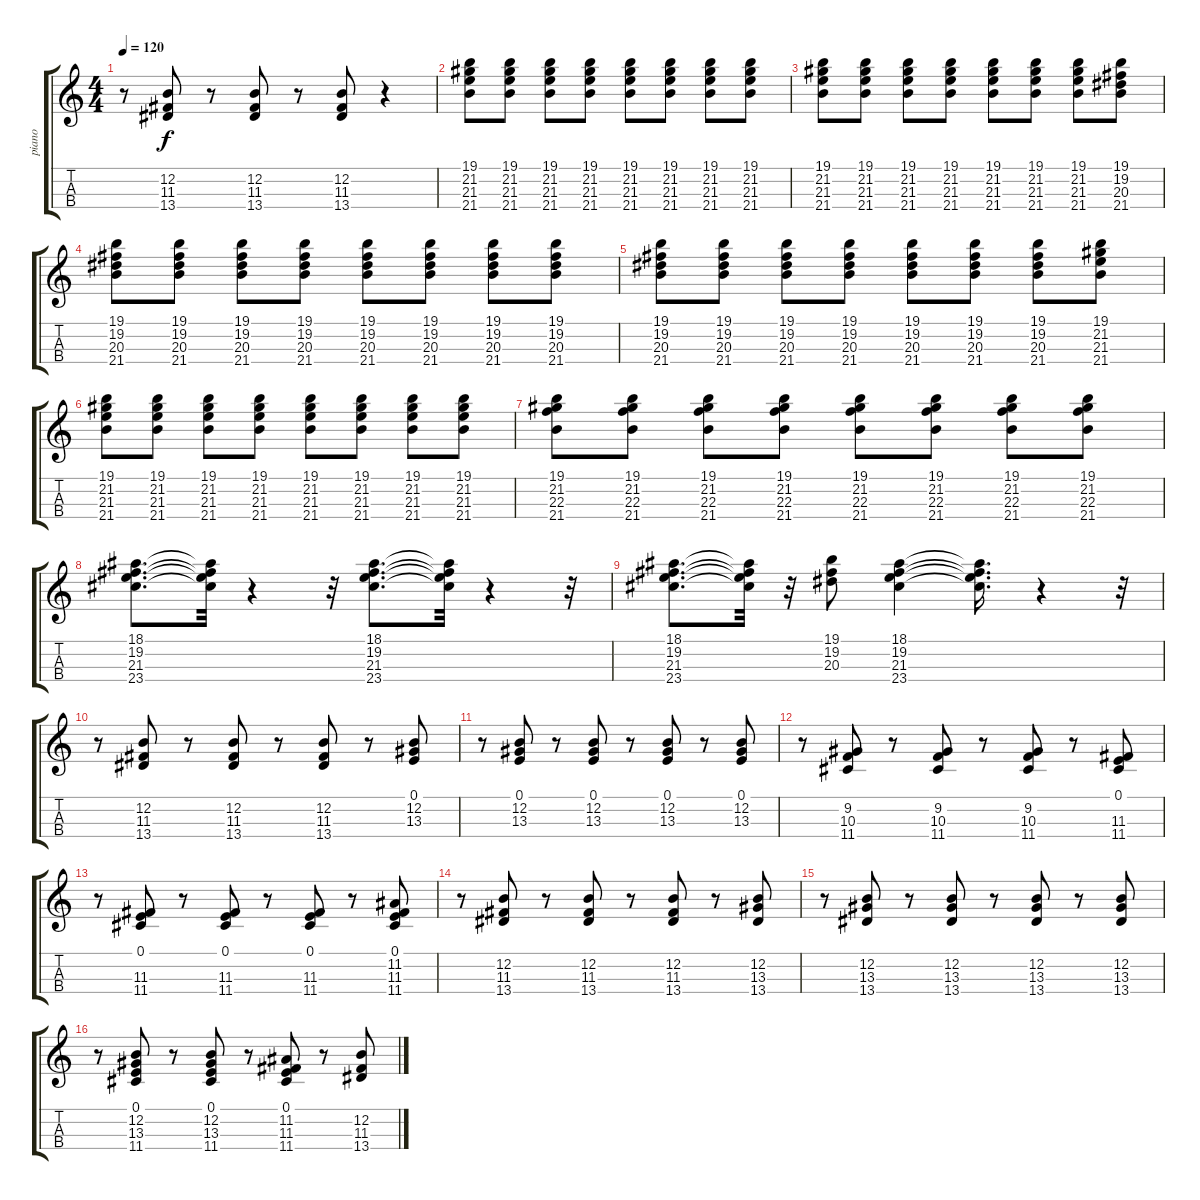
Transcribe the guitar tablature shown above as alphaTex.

\track ("piano" "piano") {instrument acousticgrandpiano}
\staff {score tabs}
\tuning (E4 B3 G3 D3) {hide}
\ts (4 4)
\tempo 120
\clef g2
\ks c
r.8{dy f} (12.2 11.3 13.4).8 r.8 (12.2 11.3 13.4).8 r.8 (12.2 11.3 13.4).8 r.4 |
(19.1 21.2 21.3 21.4).8 (19.1 21.2 21.3 21.4).8 (19.1 21.2 21.3 21.4).8 (19.1 21.2 21.3 21.4).8 (19.1 21.2 21.3 21.4).8 (19.1 21.2 21.3 21.4).8 (19.1 21.2 21.3 21.4).8 (19.1 21.2 21.3 21.4).8 |
(19.1 21.2 21.3 21.4).8 (19.1 21.2 21.3 21.4).8 (19.1 21.2 21.3 21.4).8 (19.1 21.2 21.3 21.4).8 (19.1 21.2 21.3 21.4).8 (19.1 21.2 21.3 21.4).8 (19.1 21.2 21.3 21.4).8 (19.1 19.2 20.3 21.4).8 |
(19.1 19.2 20.3 21.4).8 (19.1 19.2 20.3 21.4).8 (19.1 19.2 20.3 21.4).8 (19.1 19.2 20.3 21.4).8 (19.1 19.2 20.3 21.4).8 (19.1 19.2 20.3 21.4).8 (19.1 19.2 20.3 21.4).8 (19.1 19.2 20.3 21.4).8 |
(19.1 19.2 20.3 21.4).8 (19.1 19.2 20.3 21.4).8 (19.1 19.2 20.3 21.4).8 (19.1 19.2 20.3 21.4).8 (19.1 19.2 20.3 21.4).8 (19.1 19.2 20.3 21.4).8 (19.1 19.2 20.3 21.4).8 (19.1 21.2 21.3 21.4).8 |
(19.1 21.2 21.3 21.4).8 (19.1 21.2 21.3 21.4).8 (19.1 21.2 21.3 21.4).8 (19.1 21.2 21.3 21.4).8 (19.1 21.2 21.3 21.4).8 (19.1 21.2 21.3 21.4).8 (19.1 21.2 21.3 21.4).8 (19.1 21.2 21.3 21.4).8 |
(19.1 21.2 22.3 21.4).8 (19.1 21.2 22.3 21.4).8 (19.1 21.2 22.3 21.4).8 (19.1 21.2 22.3 21.4).8 (19.1 21.2 22.3 21.4).8 (19.1 21.2 22.3 21.4).8 (19.1 21.2 22.3 21.4).8 (19.1 21.2 22.3 21.4).8 |
(18.1 19.2 21.3 23.4).8{d} (18.1{t} 19.2{t} 21.3{t} 23.4{t}).32 r.4 r.32 (18.1 19.2 21.3 23.4).8{d} (18.1{t} 19.2{t} 21.3{t} 23.4{t}).32 r.4 r.32 |
(18.1 19.2 21.3 23.4).8{d} (18.1{t} 19.2{t} 21.3{t} 23.4{t}).32 r.32 (19.1 19.2 20.3).8 (18.1 19.2 21.3 23.4).4 (18.1{t} 19.2{t} 21.3{t} 23.4{t}).16{d} r.4 r.32 |
r.8 (12.2 11.3 13.4).8 r.8 (12.2 11.3 13.4).8 r.8 (12.2 11.3 13.4).8 r.8 (0.1 12.2 13.3).8 |
r.8 (0.1 12.2 13.3).8 r.8 (0.1 12.2 13.3).8 r.8 (0.1 12.2 13.3).8 r.8 (0.1 12.2 13.3).8 |
r.8 (9.2 10.3 11.4).8 r.8 (9.2 10.3 11.4).8 r.8 (9.2 10.3 11.4).8 r.8 (0.1 11.3 11.4).8 |
r.8 (0.1 11.3 11.4).8 r.8 (0.1 11.3 11.4).8 r.8 (0.1 11.3 11.4).8 r.8 (0.1 11.2 11.3 11.4).8 |
r.8 (12.2 11.3 13.4).8 r.8 (12.2 11.3 13.4).8 r.8 (12.2 11.3 13.4).8 r.8 (12.2 13.3 13.4).8 |
r.8 (12.2 13.3 13.4).8 r.8 (12.2 13.3 13.4).8 r.8 (12.2 13.3 13.4).8 r.8 (12.2 13.3 13.4).8 |
r.8 (0.1 12.2 13.3 11.4).8 r.8 (0.1 12.2 13.3 11.4).8 r.8 (0.1 11.2 11.3 11.4).8 r.8 (12.2 11.3 13.4).8
